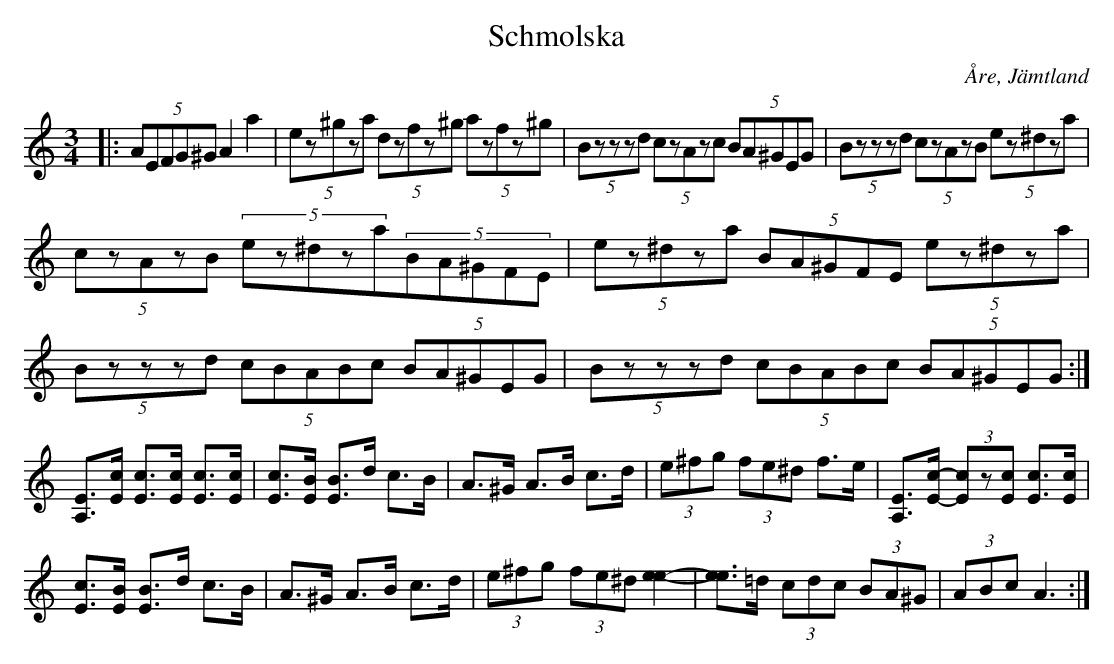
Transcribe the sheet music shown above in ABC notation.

X:1
T:Schmolska
O:Åre, Jämtland
M:3/4
L:1/8
K:Am
|: (5:2AEFG^G A2 a2 | (5:2ez^gza (5:2dzfz^g (5:2azfz^g | (5:2Bzzzd (5:2czAzc (5:2BA^GEG | (5:2Bzzzd (5:2czAzB (5:2ez^dza |
(5:2czAzB (5:2ez^dza(5:2BA^GFE | (5:2ez^dza (5:2BA^GFE (5:2ez^dza | (5:2Bzzzd (5:2cBABc (5:2BA^GEG | (5:2Bzzzd (5:2cBABc (5:2BA^GEG  :|
[EA,]>[cE] [cE]>[cE] [cE]>[cE] | [cE]>[BE] [BE]>d c>B | A>^G A>B c>d | (3e^fg (3fe^d f>e | [EA,]>[c-E-] (3[cE]z[cE] [cE]>[cE] |
[cE]>[BE] [BE]>d c>B | A>^G A>B c>d | (3e^fg (3fe^d [e2-e2-] | [ee]>=d (3cdc (3BA^G | (3ABc A3 :|]
